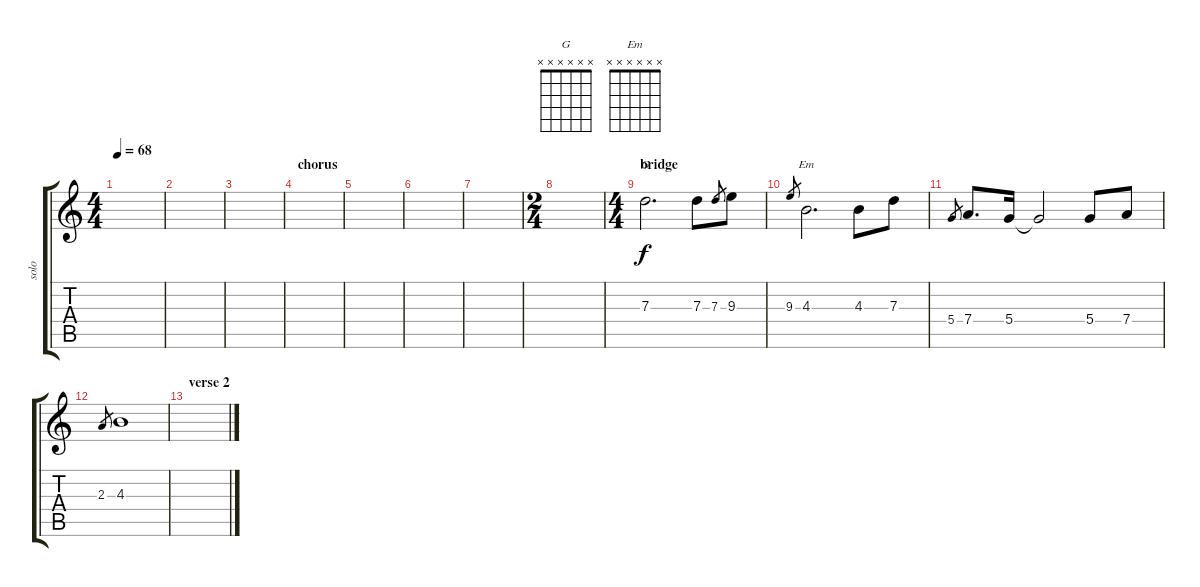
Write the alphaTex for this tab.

\track ("solo" "solo") {instrument overdrivenguitar}
\staff {score tabs}
\tuning (E4 B3 G3 D3 A2 E2) {hide}
\chord ("G" x x x x x x)
\chord ("Em" x x x x x x)
\ts (4 4)
\tempo 68
\clef g2
\ks c
|
|
|
\section ("" "chorus")
|
|
|
|
\ts (2 4)
|
\ts (4 4)
\section ("" "bridge")
7.3.2{d ch "G" volume 15} 7.3.8 7.3.8{gr} 9.3.8 |
9.3.8{gr} 4.3.2{d ch "Em"} 4.3.8 7.3.8 |
5.4.8{gr} 7.4.8{d} 5.4.16 5.4{t}.2 5.4.8 7.4.8 |
2.3.8{gr} 4.3.1 |
\section ("" "verse 2")
